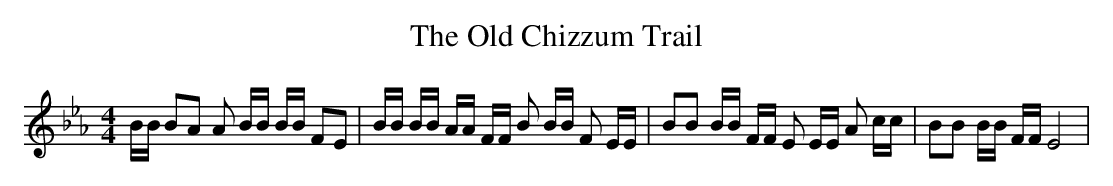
X:1
T:The Old Chizzum Trail
M:4/4
L:1/16
K:Eb
 BB B2A2 A2 BB BB F2E2| BB BB AA FF B2 BB F2 EE| B2B2 BB FF E2 EE A2 cc|\
 B2B2 BB FF E8|
